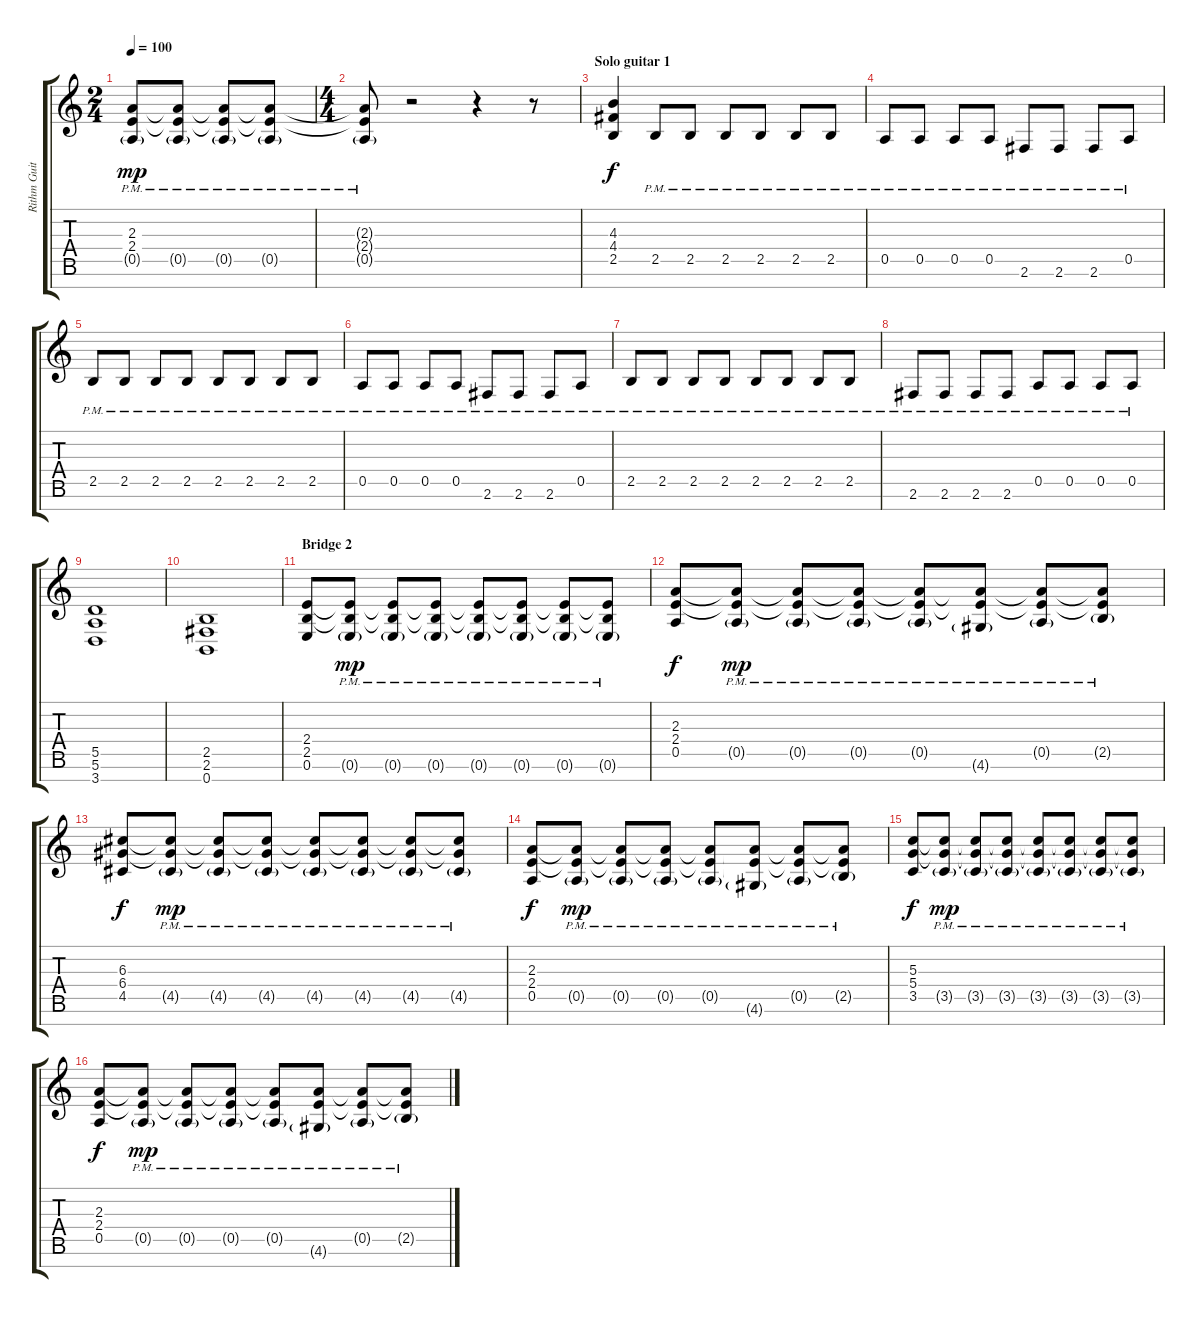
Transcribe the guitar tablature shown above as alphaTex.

\track ("Rithm Guitar" "Rithm Guit") {instrument distortionguitar}
\staff {score tabs}
\tuning (E4 B3 G3 D3 A2 E2 B1) {hide}
\ts (2 4)
\tempo 100
\clef g2
\ks c
(2.3{t} 2.4{t} 0.5{g pm}).8{dy mp} (2.3{t} 2.4{t} 0.5{g pm}).8 (2.3{t} 2.4{t} 0.5{g pm}).8 (2.3{t} 2.4{t} 0.5{g pm}).8 |
\ts (4 4)
(2.3{t} 2.4{t} 0.5{g pm}).8 r.2 r.4 r.8 |
\section ("" "Solo guitar 1")
(4.3 4.4 2.5).4{dy f} 2.5{pm}.8 2.5{pm}.8 2.5{pm}.8 2.5{pm}.8 2.5{pm}.8 2.5{pm}.8 |
0.5{pm}.8 0.5{pm}.8 0.5{pm}.8 0.5{pm}.8 2.6{pm}.8 2.6{pm}.8 2.6{pm}.8 0.5{pm}.8 |
2.5{pm}.8 2.5{pm}.8 2.5{pm}.8 2.5{pm}.8 2.5{pm}.8 2.5{pm}.8 2.5{pm}.8 2.5{pm}.8 |
0.5{pm}.8 0.5{pm}.8 0.5{pm}.8 0.5{pm}.8 2.6{pm}.8 2.6{pm}.8 2.6{pm}.8 0.5{pm}.8 |
2.5{pm}.8 2.5{pm}.8 2.5{pm}.8 2.5{pm}.8 2.5{pm}.8 2.5{pm}.8 2.5{pm}.8 2.5{pm}.8 |
2.6{pm}.8 2.6{pm}.8 2.6{pm}.8 2.6{pm}.8 0.5{pm}.8 0.5{pm}.8 0.5{pm}.8 0.5{pm}.8 |
(5.5 5.6 3.7).1 |
(2.5 2.6 0.7).1 |
\section ("" "Bridge 2")
(2.4 2.5 0.6).8 (2.4{t} 2.5{t} 0.6{g pm}).8{dy mp} (2.4{t} 2.5{t} 0.6{g pm}).8 (2.4{t} 2.5{t} 0.6{g pm}).8 (2.4{t} 2.5{t} 0.6{g pm}).8 (2.4{t} 2.5{t} 0.6{g pm}).8 (2.4{t} 2.5{t} 0.6{g pm}).8 (2.4{t} 2.5{t} 0.6{g pm}).8 |
(2.3 2.4 0.5).8{dy f} (2.3{t} 2.4{t} 0.5{g pm}).8{dy mp} (2.3{t} 2.4{t} 0.5{g pm}).8 (2.3{t} 2.4{t} 0.5{g pm}).8 (2.3{t} 2.4{t} 0.5{g pm}).8 (2.3{t} 2.4{t} 4.6{g pm}).8 (2.3{t} 2.4{t} 0.5{g pm}).8 (2.3{t} 2.4{t} 2.5{g pm}).8 |
(6.3 6.4 4.5).8{dy f} (6.3{t} 6.4{t} 4.5{g pm}).8{dy mp} (6.3{t} 6.4{t} 4.5{g pm}).8 (6.3{t} 6.4{t} 4.5{g pm}).8 (6.3{t} 6.4{t} 4.5{g pm}).8 (6.3{t} 6.4{t} 4.5{g pm}).8 (6.3{t} 6.4{t} 4.5{g pm}).8 (6.3{t} 6.4{t} 4.5{g pm}).8 |
(2.3 2.4 0.5).8{dy f} (2.3{t} 2.4{t} 0.5{g pm}).8{dy mp} (2.3{t} 2.4{t} 0.5{g pm}).8 (2.3{t} 2.4{t} 0.5{g pm}).8 (2.3{t} 2.4{t} 0.5{g pm}).8 (2.3{t} 2.4{t} 4.6{g pm}).8 (2.3{t} 2.4{t} 0.5{g pm}).8 (2.3{t} 2.4{t} 2.5{g pm}).8 |
(5.3 5.4 3.5).8{dy f} (5.3{t} 5.4{t} 3.5{g pm}).8{dy mp} (5.3{t} 5.4{t} 3.5{g pm}).8 (5.3{t} 5.4{t} 3.5{g pm}).8 (5.3{t} 5.4{t} 3.5{g pm}).8 (5.3{t} 5.4{t} 3.5{g pm}).8 (5.3{t} 5.4{t} 3.5{g pm}).8 (5.3{t} 5.4{t} 3.5{g pm}).8 |
(2.3 2.4 0.5).8{dy f} (2.3{t} 2.4{t} 0.5{g pm}).8{dy mp} (2.3{t} 2.4{t} 0.5{g pm}).8 (2.3{t} 2.4{t} 0.5{g pm}).8 (2.3{t} 2.4{t} 0.5{g pm}).8 (2.3{t} 2.4{t} 4.6{g pm}).8 (2.3{t} 2.4{t} 0.5{g pm}).8 (2.3{t} 2.4{t} 2.5{g pm}).8
